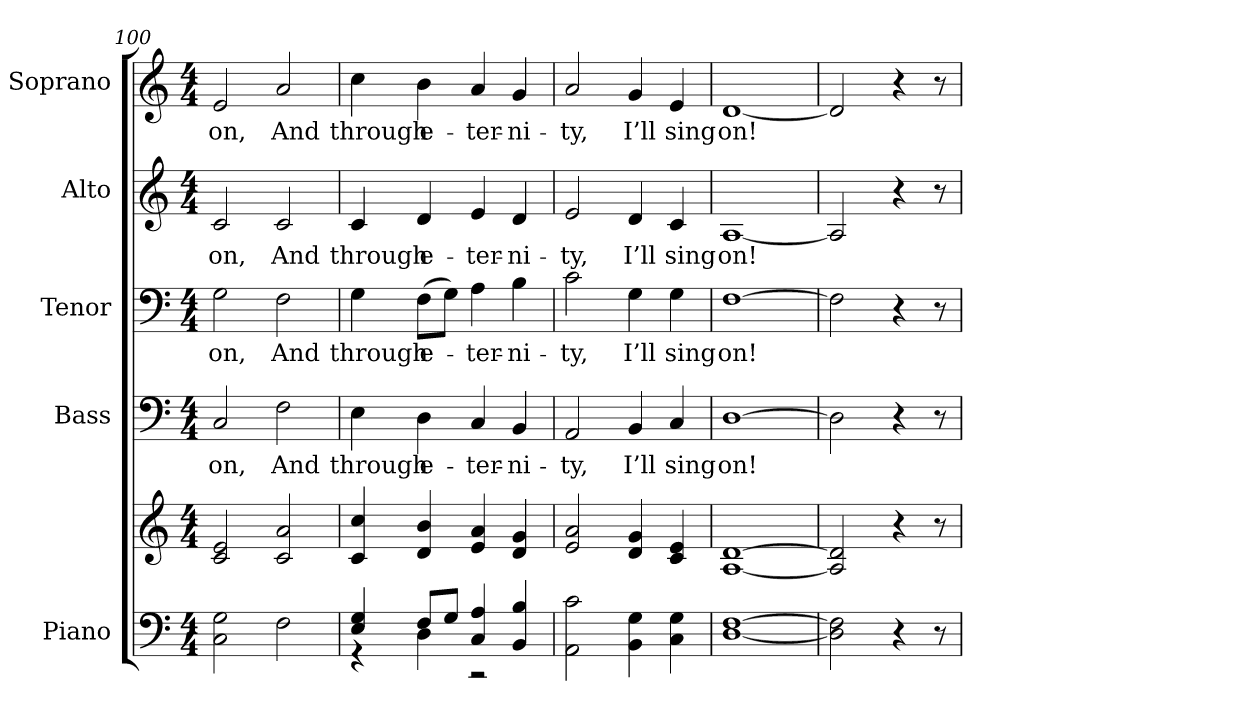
**kern	**kern	**kern	**text	**kern	**text	**kern	**text	**kern	**text
*part5	*part5	*part4	*part4	*part3	*part3	*part2	*part2	*part1	*part1
*staff6	*staff5	*staff4	*staff4	*staff3	*staff3	*staff2	*staff2	*staff1	*staff1
*I"Piano	*	*I"Bass	*	*I"Tenor	*	*I"Alto	*	*I"Soprano	*
*I'Pno.	*	*I'B.	*	*I'T.	*	*I'A.	*	*I'S.	*
*clefF4	*clefG2	*clefF4	*	*clefF4	*	*clefG2	*	*clefG2	*
*k[]	*k[]	*k[]	*	*k[]	*	*k[]	*	*k[]	*
*C:	*C:	*C:	*	*C:	*	*C:	*	*C:	*
*M4/4	*M4/4	*M4/4	*	*M4/4	*	*M4/4	*	*M4/4	*
=100	=100	=100	=100	=100	=100	=100	=100	=100	=100
!	!	!	!LO:LY:b:color=#000000	!	!	!	!	!	!
!	!	!	!	!	!LO:LY:b:color=#000000	!	!	!	!
!	!	!	!	!	!	!	!LO:LY:b:color=#000000	!	!
!	!	!	!	!	!	!	!	!	!LO:LY:b:color=#000000
2Ci\ 2Gi	2ci/ 2ei	2Ci/	on,	2Gi\	on,	2ci/	on,	2ei/	on,
!	!	!	!LO:LY:b:color=#000000	!	!	!	!	!	!
!	!	!	!	!	!LO:LY:b:color=#000000	!	!	!	!
!	!	!	!	!	!	!	!LO:LY:b:color=#000000	!	!
!	!	!	!	!	!	!	!	!	!LO:LY:b:color=#000000
2Fi\	2ci/ 2ai	2Fi\	And	2Fi\	And	2ci/	And	2ai/	And
!!LO:PB:g=z
=101	=101	=101	=101	=101	=101	=101	=101	=101	=101
*^	*	*	*	*	*	*	*	*	*
!	!	!	!	!LO:LY:b:color=#000000	!	!	!	!	!	!
!	!	!	!	!	!	!LO:LY:b:color=#000000	!	!	!	!
!	!	!	!	!	!	!	!	!LO:LY:b:color=#000000	!	!
!	!	!	!	!	!	!	!	!	!	!LO:LY:b:color=#000000
4Ei/ 4Gi	4r	4ci/ 4cci	4Ei\	through	4Gi\	through	4ci/	through	4cci\	through
!	!	!	!	!LO:LY:b:color=#000000	!	!	!	!	!	!
!	!	!	!	!	!	!LO:LY:b:color=#000000	!	!	!	!
!	!	!	!	!	!	!	!	!LO:LY:b:color=#000000	!	!
!	!	!	!	!	!	!	!	!	!	!LO:LY:b:color=#000000
8Fi/L	4Di\	4di/ 4bi	4Di\	e-	(8Fi\L	e-	4di/	e-	4bi\	e-
8Gi/J	.	.	.	.	8Gi\J)	.	.	.	.	.
!	!	!	!	!LO:LY:b:color=#000000	!	!	!	!	!	!
!	!	!	!	!	!	!LO:LY:b:color=#000000	!	!	!	!
!	!	!	!	!	!	!	!	!LO:LY:b:color=#000000	!	!
!	!	!	!	!	!	!	!	!	!	!LO:LY:b:color=#000000
4Ci/ 4Ai	2r	4ei/ 4ai	4Ci/	-ter-	4Ai\	-ter-	4ei/	-ter-	4ai/	-ter-
!	!	!	!	!LO:LY:b:color=#000000	!	!	!	!	!	!
!	!	!	!	!	!	!LO:LY:b:color=#000000	!	!	!	!
!	!	!	!	!	!	!	!	!LO:LY:b:color=#000000	!	!
!	!	!	!	!	!	!	!	!	!	!LO:LY:b:color=#000000
4BBi/ 4Bi	.	4di/ 4gi	4BBi/	-ni-	4Bi\	-ni-	4di/	-ni-	4gi/	-ni-
*v	*v	*	*	*	*	*	*	*	*	*
=102	=102	=102	=102	=102	=102	=102	=102	=102	=102
!	!	!	!LO:LY:b:color=#000000	!	!	!	!	!	!
!	!	!	!	!	!LO:LY:b:color=#000000	!	!	!	!
!	!	!	!	!	!	!	!LO:LY:b:color=#000000	!	!
!	!	!	!	!	!	!	!	!	!LO:LY:b:color=#000000
2AAi\ 2ci	2ei/ 2ai	2AAi/	-ty,	2ci\	-ty,	2ei/	-ty,	2ai/	-ty,
!	!	!	!LO:LY:b:color=#000000	!	!	!	!	!	!
!	!	!	!	!	!LO:LY:b:color=#000000	!	!	!	!
!	!	!	!	!	!	!	!LO:LY:b:color=#000000	!	!
!	!	!	!	!	!	!	!	!	!LO:LY:b:color=#000000
4BBi\ 4Gi	4di/ 4gi	4BBi/	I’ll	4Gi\	I’ll	4di/	I’ll	4gi/	I’ll
!	!	!	!LO:LY:b:color=#000000	!	!	!	!	!	!
!	!	!	!	!	!LO:LY:b:color=#000000	!	!	!	!
!	!	!	!	!	!	!	!LO:LY:b:color=#000000	!	!
!	!	!	!	!	!	!	!	!	!LO:LY:b:color=#000000
4Ci\ 4Gi	4ci/ 4ei	4Ci/	sing	4Gi\	sing	4ci/	sing	4ei/	sing
=103	=103	=103	=103	=103	=103	=103	=103	=103	=103
!	!	!	!LO:LY:b:color=#000000	!	!	!	!	!	!
!	!	!	!	!	!LO:LY:b:color=#000000	!	!	!	!
!	!	!	!	!	!	!	!LO:LY:b:color=#000000	!	!
!	!	!	!	!	!	!	!	!	!LO:LY:b:color=#000000
[<1Di [>1Fi	[<1Ai [>1di	[>1Di	on!	[>1Fi	on!	[<1Ai	on!	[<1di	on!
=104	=104	=104	=104	=104	=104	=104	=104	=104	=104
2Di\] 2Fi]	2Ai/] 2di]	2Di\]	.	2Fi\]	.	2Ai/]	.	2di/]	.
4r	4r	4r	.	4r	.	4r	.	4r	.
8r	8r	8r	.	8r	.	8r	.	8r	.
=	=	=	=	=	=	=	=	=	=
*-	*-	*-	*-	*-	*-	*-	*-	*-	*-
